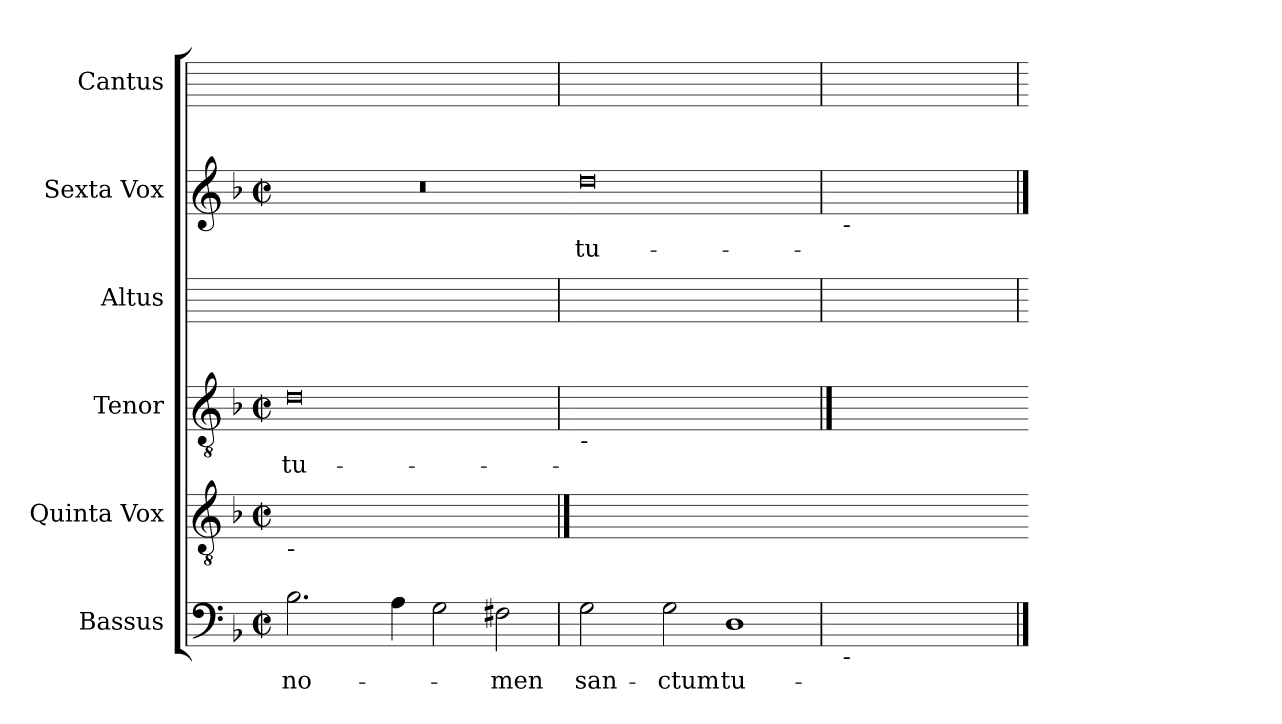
**kern	**text	**kern	**text	**kern	**text	**kern	**kern	**text	**kern
*part6	*part6	*part5	*part5	*part4	*part4	*part3	*part2	*part2	*part1
*staff6	*staff6	*staff5	*staff5	*staff4	*staff4	*staff3	*staff2	*staff2	*staff1
*I"Bassus	*	*I"Quinta Vox	*	*I"Tenor	*	*I"Altus	*I"Sexta Vox	*	*I"Cantus
*clefF4	*	*clefGv2	*	*clefGv2	*	*	*clefG2	*	*
*k[b-]	*	*k[b-]	*	*k[b-]	*	*	*k[b-]	*	*
*F:	*	*F:	*	*F:	*	*	*F:	*	*
*M4/2	*	*M4/2	*	*M4/2	*	*	*M4/2	*	*
*met(c|)	*	*met(c|)	*	*met(c|)	*	*	*met(c|)	*	*
=	=	=	=	=	=	=	=	=	=
!	!	!LO:TX:b:t=-	!	!	!	!	!	!	!
!	!LO:LY:b	!	!LO:LY:b	!	!LO:LY:b	!	!	!	!
2.B-	no-	0Gyy	-um.	0d	tu-	4ryy	0r	.	4ryy
.	.	.	.	.	.	1..ryy	.	.	1..ryy
4A	.	.	.	.	.	.	.	.	.
2G	.	.	.	.	.	.	.	.	.
!	!LO:LY:b	!	!	!	!	!	!	!	!
2F#X	-men	.	.	.	.	.	.	.	.
=	=	==	=	=	=	=	=	=	=
!	!	!	!	!LO:TX:b:t=-	!	!	!	!	!
!	!LO:LY:b	!	!	!	!LO:LY:b	!	!	!LO:LY:b	!
2G	san-	0ryy	.	0dyy	-um.	4ryy	0dd	tu-	4ryy
.	.	.	.	.	.	1..ryy	.	.	1..ryy
!	!LO:LY:b	!	!	!	!	!	!	!	!
2G	-ctum	.	.	.	.	.	.	.	.
!	!LO:LY:b	!	!	!	!	!	!	!	!
1D	tu-	.	.	.	.	.	.	.	.
=	=	=	=	==	=	=	=	=	=
!	!	!	!	!	!	!	!LO:TX:b:t=-	!	!
!LO:TX:b:t=-	!	!	!	!	!	!	!	!	!
!	!LO:LY:b	!	!	!	!	!	!	!LO:LY:b	!
0Gyy	-um.	0ryy	.	0ryy	.	4ryy	0ddyy	-um.	4ryy
.	.	.	.	.	.	1..ryy	.	.	1..ryy
==	=	=	=	=	=	=	==	=	=
*-	*-	*-	*-	*-	*-	*-	*-	*-	*-
